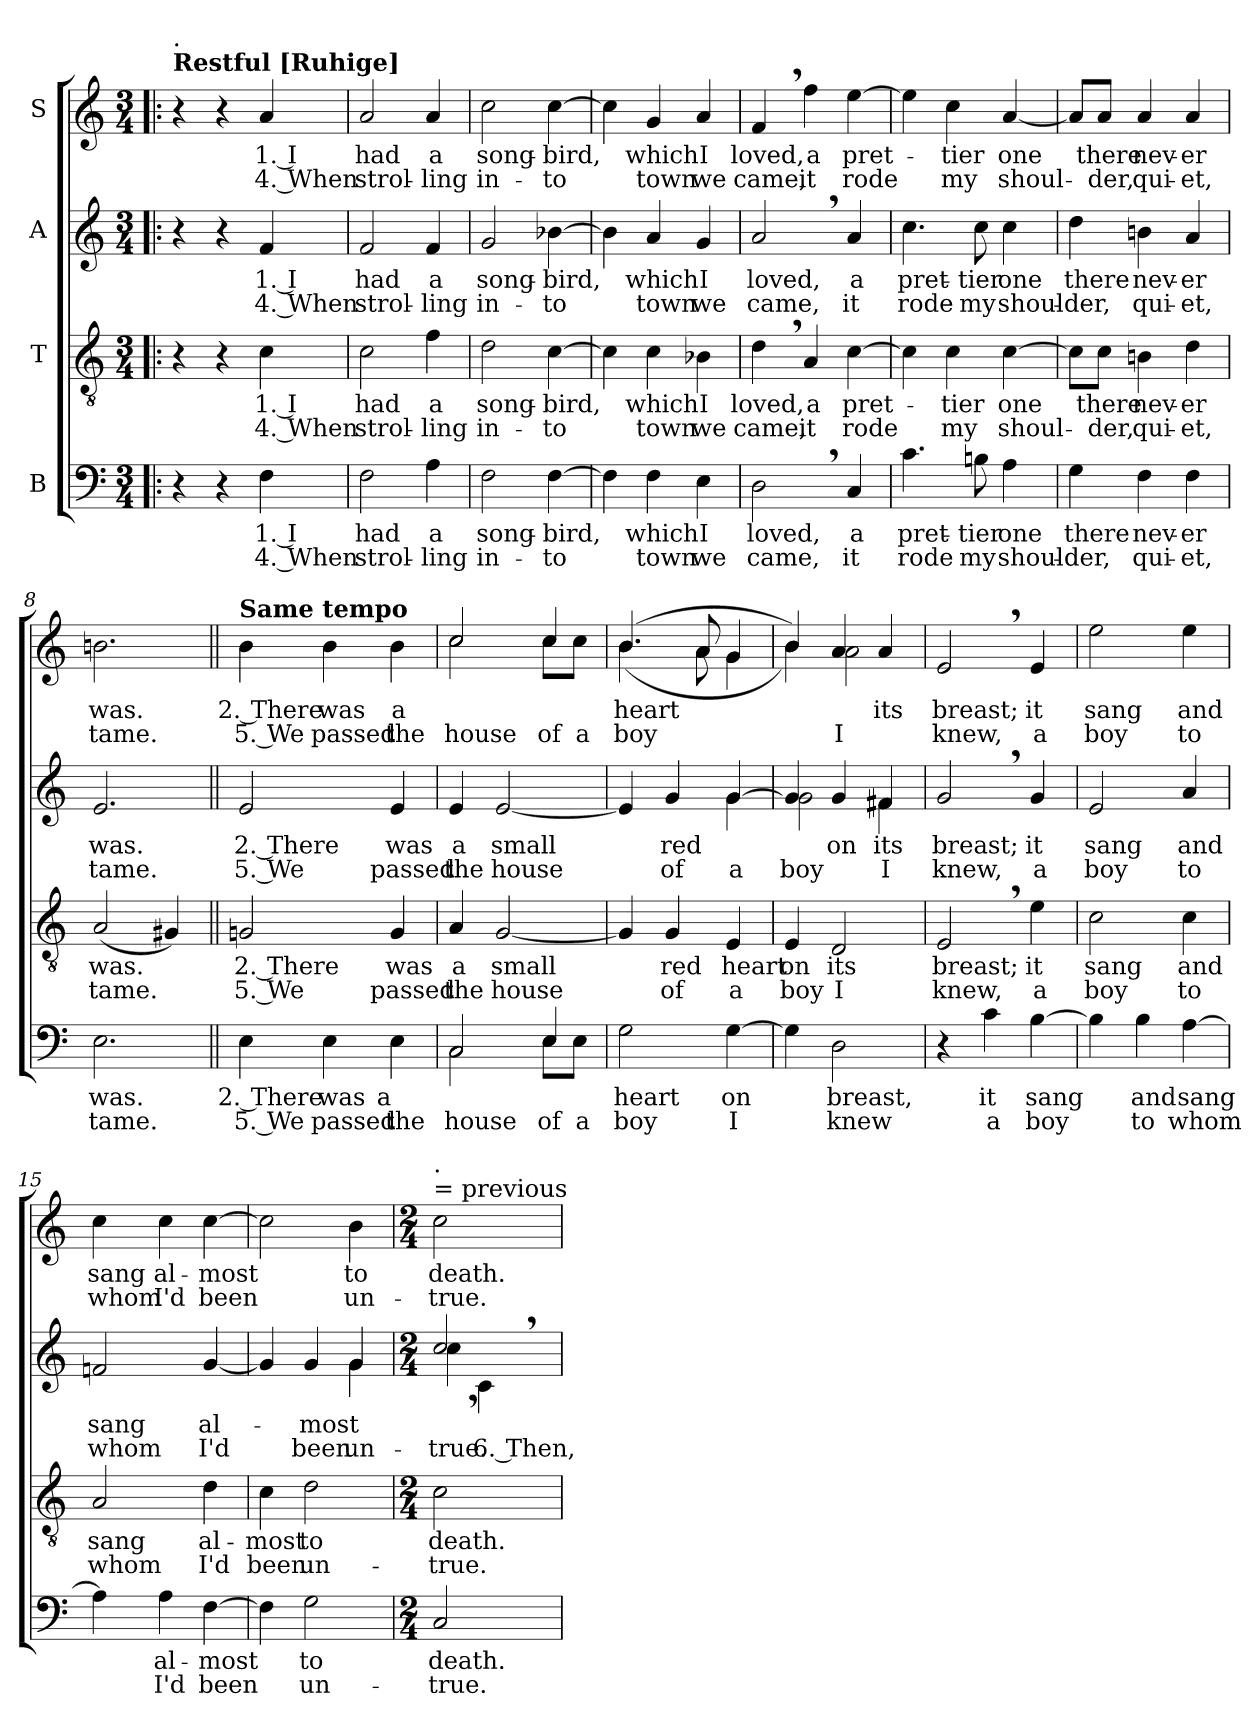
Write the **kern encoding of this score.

**kern	**text	**text	**kern	**text	**text	**kern	**text	**text	**kern	**text	**text
*part4	*part4	*part4	*part3	*part3	*part3	*part2	*part2	*part2	*part1	*part1	*part1
*staff4	*staff4	*staff4	*staff3	*staff3	*staff3	*staff2	*staff2	*staff2	*staff1	*staff1	*staff1
*I"B	*	*	*I"T	*	*	*I"A	*	*	*I"S	*	*
*clefF4	*	*	*clefGv2	*	*	*clefG2	*	*	*clefG2	*	*
*k[]	*	*	*k[]	*	*	*k[]	*	*	*k[]	*	*
*C:	*	*	*C:	*	*	*C:	*	*	*C:	*	*
*M3/4	*	*	*M3/4	*	*	*M3/4	*	*	*M3/4	*	*
=1!|:	=1!|:	=1!|:	=1!|:	=1!|:	=1!|:	=1!|:	=1!|:	=1!|:	=1!|:	=1!|:	=1!|:
!	!	!	!	!	!	!	!	!	!LO:TX:a:B:t=Restful [Ruhige]	!	!
!	!	!	!	!	!	!	!	!	!LO:TX:a:t=.	!	!
4r	.	.	4r	.	.	4r	.	.	4r	.	.
4r	.	.	4r	.	.	4r	.	.	4r	.	.
!	!LO:LY:b	!LO:LY:b	!	!LO:LY:b	!LO:LY:b	!	!LO:LY:b	!LO:LY:b	!	!LO:LY:b	!LO:LY:b
4F\	1. I	4. When	4c\	1. I	4. When	4f/	1. I	4. When	4a/	1. I	4. When
=2	=2	=2	=2	=2	=2	=2	=2	=2	=2	=2	=2
!	!LO:LY:b	!LO:LY:b	!	!LO:LY:b	!LO:LY:b	!	!LO:LY:b	!LO:LY:b	!	!LO:LY:b	!LO:LY:b
2F\	had	strol-	2c\	had	strol-	2f/	had	strol-	2a/	had	strol-
!	!LO:LY:b	!LO:LY:b	!	!LO:LY:b	!LO:LY:b	!	!LO:LY:b	!LO:LY:b	!	!LO:LY:b	!LO:LY:b
4A\	a	-ling	4f\	a	-ling	4f/	a	-ling	4a/	a	-ling
=3	=3	=3	=3	=3	=3	=3	=3	=3	=3	=3	=3
!	!LO:LY:b	!LO:LY:b	!	!LO:LY:b	!LO:LY:b	!	!LO:LY:b	!LO:LY:b	!	!LO:LY:b	!LO:LY:b
2F\	song-	in-	2d\	song-	in-	2g/	song-	in-	2cc\	song-	in-
!	!LO:LY:b	!LO:LY:b	!	!LO:LY:b	!LO:LY:b	!	!LO:LY:b	!LO:LY:b	!	!LO:LY:b	!LO:LY:b
[4F\	-bird,	-to	[4c\	-bird,	-to	[4b-X\	-bird,	-to	[4cc\	-bird,	-to
=4	=4	=4	=4	=4	=4	=4	=4	=4	=4	=4	=4
4F\]	.	.	4c\]	.	.	4b-\]	.	.	4cc\]	.	.
!	!LO:LY:b	!LO:LY:b	!	!LO:LY:b	!LO:LY:b	!	!LO:LY:b	!LO:LY:b	!	!LO:LY:b	!LO:LY:b
4F\	which	town	4c\	which	town	4a/	which	town	4g/	which	town
!	!LO:LY:b	!LO:LY:b	!	!LO:LY:b	!LO:LY:b	!	!LO:LY:b	!LO:LY:b	!	!LO:LY:b	!LO:LY:b
4E\	I	we	4B-X\	I	we	4g/	I	we	4a/	I	we
=5	=5	=5	=5	=5	=5	=5	=5	=5	=5	=5	=5
!	!LO:LY:b	!LO:LY:b	!	!LO:LY:b	!LO:LY:b	!	!LO:LY:b	!LO:LY:b	!	!LO:LY:b	!LO:LY:b
2D,>\	loved,	came,	4d,>\	loved,	came,	2a,>/	loved,	came,	4f,>/	loved,	came,
!	!	!	!	!LO:LY:b	!LO:LY:b	!	!	!	!	!LO:LY:b	!LO:LY:b
.	.	.	4A/	a	it	.	.	.	4ff\	a	it
!	!LO:LY:b	!LO:LY:b	!	!LO:LY:b	!LO:LY:b	!	!LO:LY:b	!LO:LY:b	!	!LO:LY:b	!LO:LY:b
4C/	a	it	[4c\	pret-	rode	4a/	a	it	[4ee\	pret-	rode
=6	=6	=6	=6	=6	=6	=6	=6	=6	=6	=6	=6
!	!LO:LY:b	!LO:LY:b	!	!	!	!	!LO:LY:b	!LO:LY:b	!	!	!
4.c\	pret-	rode	4c\]	.	.	4.cc\	pret-	rode	4ee\]	.	.
!	!	!	!	!LO:LY:b	!LO:LY:b	!	!	!	!	!LO:LY:b	!LO:LY:b
.	.	.	4c\	-tier	my	.	.	.	4cc\	-tier	my
!	!LO:LY:b	!LO:LY:b	!	!	!	!	!LO:LY:b	!LO:LY:b	!	!	!
8Bn\	-tier	my	.	.	.	8cc\	-tier	my	.	.	.
!	!LO:LY:b	!LO:LY:b	!	!LO:LY:b	!LO:LY:b	!	!LO:LY:b	!LO:LY:b	!	!LO:LY:b	!LO:LY:b
4A\	one	shoul-	[4c\	one	shoul-	4cc\	one	shoul-	[4a/	one	shoul-
!!LO:LB:g=z
=7	=7	=7	=7	=7	=7	=7	=7	=7	=7	=7	=7
!	!LO:LY:b	!LO:LY:b	!	!	!	!	!LO:LY:b	!LO:LY:b	!	!	!
4G\	there	-der,	8c\L]	.	.	4dd\	there	-der,	8a/L]	.	.
!	!	!	!	!LO:LY:b	!LO:LY:b	!	!	!	!	!LO:LY:b	!LO:LY:b
.	.	.	8c\J	there	-der,	.	.	.	8a/J	there	-der,
!	!LO:LY:b	!LO:LY:b	!	!LO:LY:b	!LO:LY:b	!	!LO:LY:b	!LO:LY:b	!	!LO:LY:b	!LO:LY:b
4F\	nev-	qui-	4Bn\	nev-	qui-	4bn\	nev-	qui-	4a/	nev-	qui-
!	!LO:LY:b	!LO:LY:b	!	!LO:LY:b	!LO:LY:b	!	!LO:LY:b	!LO:LY:b	!	!LO:LY:b	!LO:LY:b
4F\	-er	-et,	4d\	-er	-et,	4a/	-er	-et,	4a/	-er	-et,
=8	=8	=8	=8	=8	=8	=8	=8	=8	=8	=8	=8
!	!LO:LY:b	!LO:LY:b	!	!LO:LY:b	!LO:LY:b	!	!LO:LY:b	!LO:LY:b	!	!LO:LY:b	!LO:LY:b
2.E\	was.	tame.	(<2A/	was.	tame.	2.e/	was.	tame.	2.bn\	was.	tame.
.	.	.	4G#X/)	.	.	.	.	.	.	.	.
=9||	=9||	=9||	=9||	=9||	=9||	=9||	=9||	=9||	=9||	=9||	=9||
!	!	!	!	!	!	!	!	!	!LO:TX:a:B:t=Same tempo	!	!
!	!LO:LY:b	!LO:LY:b	!	!LO:LY:b	!LO:LY:b	!	!LO:LY:b	!LO:LY:b	!	!LO:LY:b	!LO:LY:b
4E\	2. There	5. We	2Gn/	2. There	5. We	2e/	2. There	5. We	4b\	2. There	5. We
!	!LO:LY:b	!LO:LY:b	!	!	!	!	!	!	!	!LO:LY:b	!LO:LY:b
4E\	was	passed	.	.	.	.	.	.	4b\	was	passed
!	!LO:LY:b	!LO:LY:b	!	!LO:LY:b	!LO:LY:b	!	!LO:LY:b	!LO:LY:b	!	!LO:LY:b	!LO:LY:b
4E\	a	the	4G/	was	passed	4e/	was	passed	4b\	a	the
=10	=10	=10	=10	=10	=10	=10	=10	=10	=10	=10	=10
!	!LO:LY:b	!	!	!	!	!	!	!	!	!	!
*^	*	*	*	*	*	*	*	*	*	*	*
!	!	!	!LO:LY:b	!	!LO:LY:b	!LO:LY:b	!	!LO:LY:b	!LO:LY:b	!	!LO:LY:b	!
*	*	*	*	*	*	*	*	*	*	*^	*	*
!	!	!	!	!	!	!	!	!	!	!	!	!	!LO:LY:b
2C/	2C\	.	house	4A/	a	the	4e/	a	the	2cc/	2cc\	.	house
!	!	!	!	!	!LO:LY:b	!LO:LY:b	!	!LO:LY:b	!LO:LY:b	!	!	!	!
.	.	.	.	[2G/	small	house	[2e/	small	house	.	.	.	.
!	!	!LO:LY:b	!	!	!	!	!	!	!	!	!	!	!
!	!	!	!LO:LY:b	!	!	!	!	!	!	!	!	!LO:LY:b	!
!	!	!	!	!	!	!	!	!	!	!	!	!	!LO:LY:b
4E/	8E\L	.	of	.	.	.	.	.	.	4cc/	8cc\L	.	of
!	!	!	!LO:LY:b	!	!	!	!	!	!	!	!	!	!LO:LY:b
.	8E\J	.	a	.	.	.	.	.	.	.	8cc\J	.	a
=11	=11	=11	=11	=11	=11	=11	=11	=11	=11	=11	=11	=11	=11
!	!	!LO:LY:b	!LO:LY:b	!	!	!	!	!	!	!	!	!LO:LY:b	!LO:LY:b
*v	*v	*	*	*	*	*	*^	*	*	*	*	*	*
2G\	heart	boy	4G/]	.	.	4e/]	2ryy	.	.	(4.b/	(<4.b\	heart	boy
!	!	!	!	!LO:LY:b	!LO:LY:b	!	!	!LO:LY:b	!LO:LY:b	!	!	!	!
.	.	.	4G/	red	of	4g/	.	red	of	.	.	.	.
.	.	.	.	.	.	.	.	.	.	8a/	8a\	.	.
!	!LO:LY:b	!LO:LY:b	!	!LO:LY:b	!LO:LY:b	!	!	!LO:LY:b	!	!	!	!	!
!	!	!	!	!	!	!	!	!	!LO:LY:b	!	!	!	!
[<4G\	on	I	4E/	heart	a	[>4g/	4g\	.	a	4g/	4g\	.	.
=12	=12	=12	=12	=12	=12	=12	=12	=12	=12	=12	=12	=12	=12
!	!	!	!	!LO:LY:b	!LO:LY:b	!	!	!	!LO:LY:b	!	!	!	!
4G\]	.	.	4E/	on	boy	4g/]	2g\	.	boy	4b/)	4b\)	.	.
!	!LO:LY:b	!LO:LY:b	!	!LO:LY:b	!LO:LY:b	!	!	!LO:LY:b	!	!	!	!LO:LY:b	!
!	!	!	!	!	!	!	!	!	!	!	!	!	!LO:LY:b
2D\	breast,	knew	2D/	its	I	4g/	.	on	.	4a/	2a\	.	I
!	!	!	!	!	!	!	!	!LO:LY:b	!LO:LY:b	!	!	!LO:LY:b	!
.	.	.	.	.	.	4f#X/	4f#\	its	I	4a/	.	its	.
*	*	*	*	*	*	*	*	*	*	*v	*v	*	*
=13	=13	=13	=13	=13	=13	=13	=13	=13	=13	=13	=13	=13
!	!	!	!	!LO:LY:b	!LO:LY:b	!	!	!LO:LY:b	!LO:LY:b	!	!LO:LY:b	!LO:LY:b
*	*	*	*	*	*	*v	*v	*	*	*	*	*
4r	.	.	2E,>/	breast;	knew,	2g,>/	breast;	knew,	2e,>/	breast;	knew,
!	!LO:LY:b	!LO:LY:b	!	!	!	!	!	!	!	!	!
4c\	it	a	.	.	.	.	.	.	.	.	.
!	!LO:LY:b	!LO:LY:b	!	!LO:LY:b	!LO:LY:b	!	!LO:LY:b	!LO:LY:b	!	!LO:LY:b	!LO:LY:b
[4B\	sang	boy	4e\	it	a	4g/	it	a	4e/	it	a
!!LO:LB:g=z
=14	=14	=14	=14	=14	=14	=14	=14	=14	=14	=14	=14
!	!	!	!	!LO:LY:b	!LO:LY:b	!	!LO:LY:b	!LO:LY:b	!	!LO:LY:b	!LO:LY:b
4B\]	.	.	2c\	sang	boy	2e/	sang	boy	2ee\	sang	boy
!	!LO:LY:b	!LO:LY:b	!	!	!	!	!	!	!	!	!
4B\	and	to	.	.	.	.	.	.	.	.	.
!	!LO:LY:b	!LO:LY:b	!	!LO:LY:b	!LO:LY:b	!	!LO:LY:b	!LO:LY:b	!	!LO:LY:b	!LO:LY:b
[4A\	sang	whom	4c\	and	to	4a/	and	to	4ee\	and	to
=15	=15	=15	=15	=15	=15	=15	=15	=15	=15	=15	=15
!	!	!	!	!LO:LY:b	!LO:LY:b	!	!LO:LY:b	!LO:LY:b	!	!LO:LY:b	!LO:LY:b
4A\]	.	.	2A/	sang	whom	2fn/	sang	whom	4cc\	sang	whom
!	!LO:LY:b	!LO:LY:b	!	!	!	!	!	!	!	!LO:LY:b	!LO:LY:b
4A\	al-	I'd	.	.	.	.	.	.	4cc\	al-	I'd
!	!LO:LY:b	!LO:LY:b	!	!LO:LY:b	!LO:LY:b	!	!LO:LY:b	!LO:LY:b	!	!LO:LY:b	!LO:LY:b
[4F\	-most	been	4d\	al-	I'd	[4g/	al-	I'd	[4cc\	-most	been
=16	=16	=16	=16	=16	=16	=16	=16	=16	=16	=16	=16
!	!	!	!	!LO:LY:b	!LO:LY:b	!	!	!	!	!	!
*	*	*	*	*	*	*^	*	*	*	*	*
4F\]	.	.	4c\	-most	been	4g/]	2ryy	.	.	2cc\]	.	.
!	!LO:LY:b	!LO:LY:b	!	!LO:LY:b	!LO:LY:b	!	!	!LO:LY:b	!LO:LY:b	!	!	!
2G\	to	un-	2d\	to	un-	4g/	.	-most	been	.	.	.
!	!	!	!	!	!	!	!	!LO:LY:b	!	!	!	!
!	!	!	!	!	!	!	!	!	!LO:LY:b	!	!LO:LY:b	!LO:LY:b
.	.	.	.	.	.	4g/	4g\	.	un-	4b\	to	un-
=17	=17	=17	=17	=17	=17	=17	=17	=17	=17	=17	=17	=17
*M2/4	*	*	*M2/4	*	*	*M2/4	*	*	*	*M2/4	*	*
!	!	!	!	!	!	!	!	!	!	!LO:TX:a:t== previous	!	!
!	!	!	!	!	!	!	!	!	!	!LO:TX:a:t=.	!	!
!	!LO:LY:b	!LO:LY:b	!	!LO:LY:b	!LO:LY:b	!	!	!LO:LY:b	!	!	!	!
!	!	!	!	!	!	!	!	!	!LO:LY:b	!	!LO:LY:b	!LO:LY:b
2C/	death.	-true.	2c\	death.	-true.	2cc,>/	4cc,<\	.	-true.	2cc\	death.	-true.
!	!	!	!	!	!	!	!	!	!LO:LY:b	!	!	!
.	.	.	.	.	.	.	4c\	.	6. Then,	.	.	.
*	*	*	*	*	*	*v	*v	*	*	*	*	*
=	=	=	=	=	=	=	=	=	=	=	=
*-	*-	*-	*-	*-	*-	*-	*-	*-	*-	*-	*-
